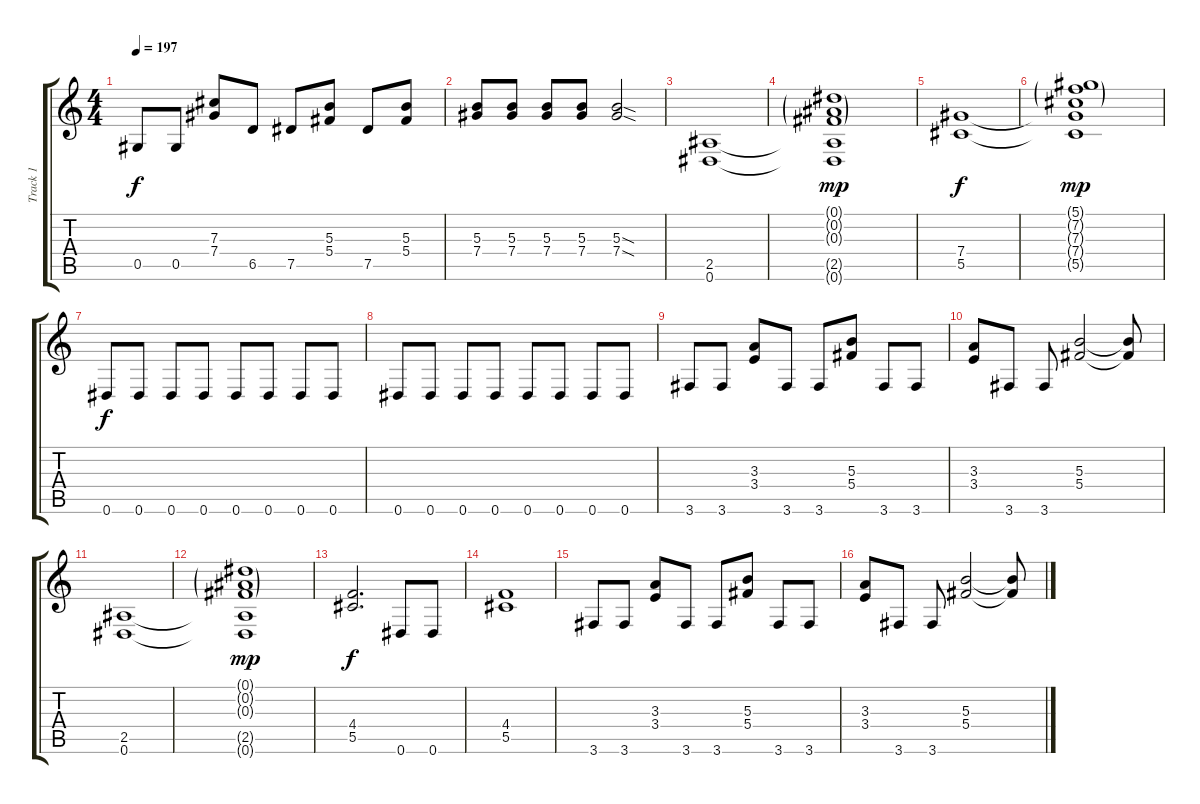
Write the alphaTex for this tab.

\track ("Track 1" "Track 1") {instrument distortionguitar}
\staff {score tabs}
\tuning (Eb4 Bb3 Gb3 Db3 Ab2 Eb2) {hide}
\ts (4 4)
\tempo 197
\clef g2
\ks c
0.5.8{dy f} 0.5.8 (7.3 7.4).8 6.5.8 7.5.8 (5.3 5.4).8 7.5.8 (5.3 5.4).8 |
(5.3 7.4).8 (5.3 7.4).8 (5.3 7.4).8 (5.3 7.4).8 (5.3{sod} 7.4{sod}).2 |
(2.5 0.6).1 |
(0.1{g} 0.2{g} 0.3{g} 2.5{t} 0.6{t}).1{dy mp} |
(7.4 5.5).1{dy f} |
(5.1{g} 7.2{g} 7.3{g} 7.4{t} 5.5{t}).1{dy mp} |
0.6.8{dy f} 0.6.8 0.6.8 0.6.8 0.6.8 0.6.8 0.6.8 0.6.8 |
0.6.8 0.6.8 0.6.8 0.6.8 0.6.8 0.6.8 0.6.8 0.6.8 |
3.6.8 3.6.8 (3.3 3.4).8 3.6.8 3.6.8 (5.3 5.4).8 3.6.8 3.6.8 |
(3.3 3.4).8 3.6.8 3.6.8 (5.3 5.4).2 (5.3{t} 5.4{t}).8 |
(2.5 0.6).1 |
(0.1{g} 0.2{g} 0.3{g} 2.5{t} 0.6{t}).1{dy mp} |
(4.4 5.5).2{d dy f} 0.6.8 0.6.8 |
(4.4 5.5).1 |
3.6.8 3.6.8 (3.3 3.4).8 3.6.8 3.6.8 (5.3 5.4).8 3.6.8 3.6.8 |
(3.3 3.4).8 3.6.8 3.6.8 (5.3 5.4).2 (5.3{t} 5.4{t}).8
